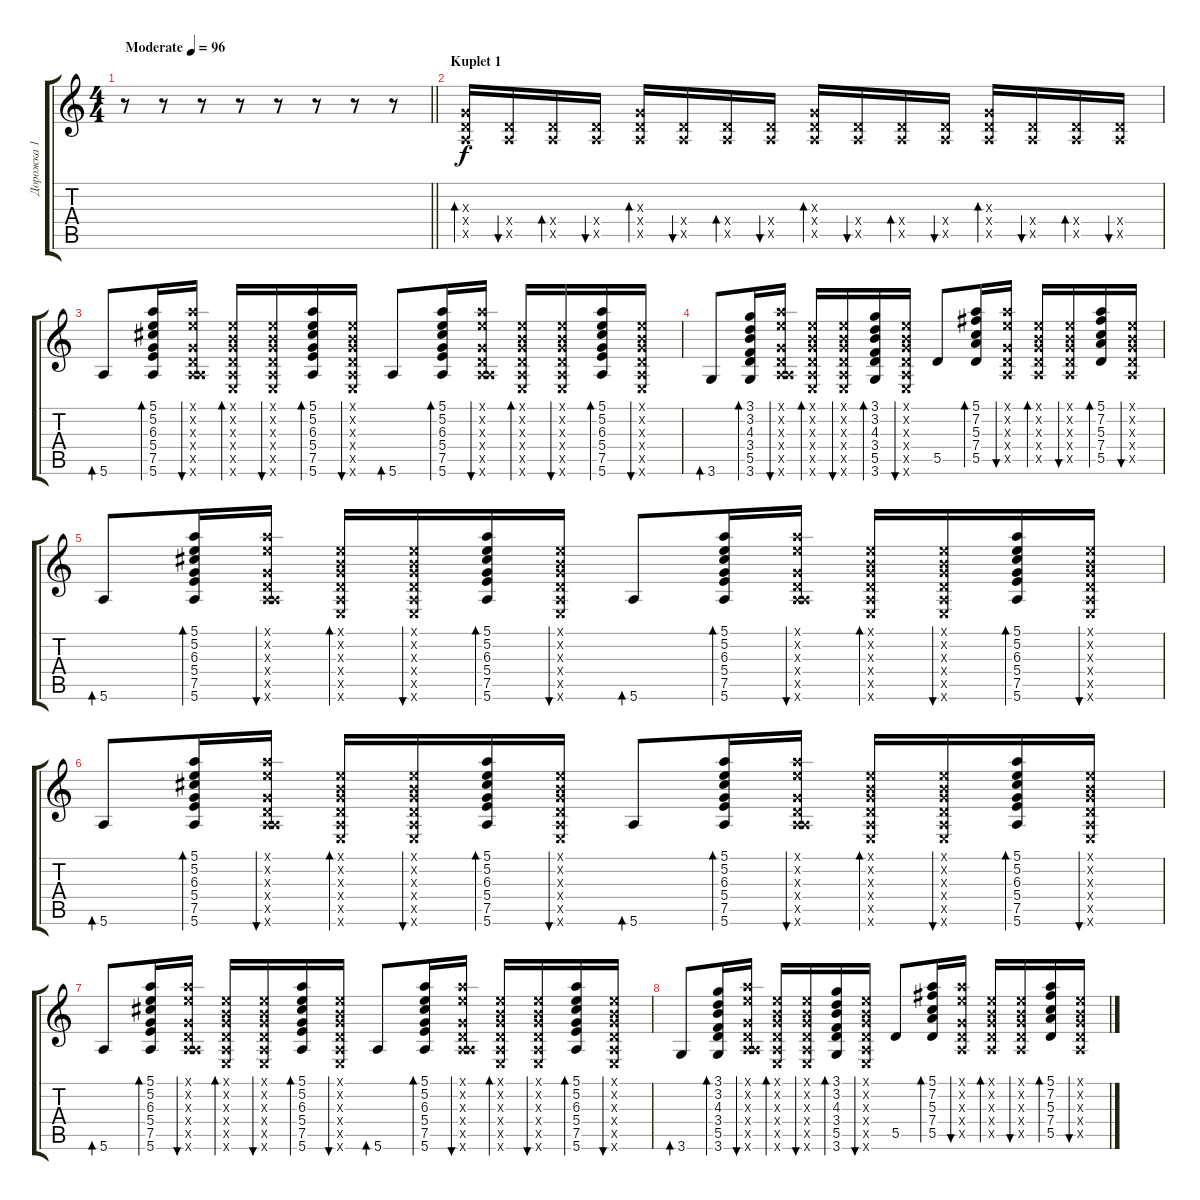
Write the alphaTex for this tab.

\track ("Дорожка 1" "Дорожка 1") {instrument acousticguitarsteel}
\staff {score tabs}
\tuning (E4 B3 G3 D3 A2 E2) {hide}
\ts (4 4)
\tempo (96 "Moderate")
\clef g2
\barLineRight lightlight
\ks c
r.8{dy f instrument acousticguitarsteel} r.8 r.8 r.8 r.8 r.8 r.8 r.8 |
\section ("" "Kuplet 1")
(0.3{x} 0.4{x} 0.5{x}).16{bd 60} (0.4{x} 0.5{x}).16{bu 60} (0.4{x} 0.5{x}).16{bd 60} (0.4{x} 0.5{x}).16{bu 60} (0.3{x} 0.4{x} 0.5{x}).16{bd 60} (0.4{x} 0.5{x}).16{bu 60} (0.4{x} 0.5{x}).16{bd 60} (0.4{x} 0.5{x}).16{bu 60} (0.3{x} 0.4{x} 0.5{x}).16{bd 60} (0.4{x} 0.5{x}).16{bu 60} (0.4{x} 0.5{x}).16{bd 60} (0.4{x} 0.5{x}).16{bu 60} (0.3{x} 0.4{x} 0.5{x}).16{bd 60} (0.4{x} 0.5{x}).16{bu 60} (0.4{x} 0.5{x}).16{bd 60} (0.4{x} 0.5{x}).16{bu 60} |
5.6.8{bd 30} (5.1 5.2 6.3 5.4 7.5 5.6).16{bd 30} (5.1{x} 5.2{x} 0.3{x} 0.4{x} 0.5{x} 5.6{x}).16{bu 30} (0.1{x} 0.2{x} 0.3{x} 0.4{x} 0.5{x} 0.6{x}).16{bd 30} (0.1{x} 0.2{x} 0.3{x} 0.4{x} 0.5{x} 0.6{x}).16{bu 30} (5.1 5.2 6.3 5.4 7.5 5.6).16{bd 30} (0.1{x} 0.2{x} 0.3{x} 0.4{x} 0.5{x} 0.6{x}).16{bu 30} 5.6.8{bd 30} (5.1 5.2 6.3 5.4 7.5 5.6).16{bd 30} (5.1{x} 5.2{x} 0.3{x} 0.4{x} 0.5{x} 5.6{x}).16{bu 30} (0.1{x} 0.2{x} 0.3{x} 0.4{x} 0.5{x} 0.6{x}).16{bd 30} (0.1{x} 0.2{x} 0.3{x} 0.4{x} 0.5{x} 0.6{x}).16{bu 30} (5.1 5.2 6.3 5.4 7.5 5.6).16{bd 30} (0.1{x} 0.2{x} 0.3{x} 0.4{x} 0.5{x} 0.6{x}).16{bu 30} |
3.6.8{bd 30} (3.1 3.2 4.3 3.4 5.5 3.6).16{bd 30} (5.1{x} 5.2{x} 0.3{x} 0.4{x} 0.5{x} 5.6{x}).16{bu 30} (0.1{x} 0.2{x} 0.3{x} 0.4{x} 0.5{x} 0.6{x}).16{bd 30} (0.1{x} 0.2{x} 0.3{x} 0.4{x} 0.5{x} 0.6{x}).16{bu 30} (3.1 3.2 4.3 3.4 5.5 3.6).16{bd 30} (0.1{x} 0.2{x} 0.3{x} 0.4{x} 0.5{x} 0.6{x}).16{bu 30} 5.5.8 (5.1 7.2 5.3 7.4 5.5).16{bd 30} (5.1{x} 5.2{x} 0.3{x} 0.4{x} 0.5{x}).16{bu 30} (0.1{x} 0.2{x} 0.3{x} 0.4{x} 0.5{x}).16{bd 30} (0.1{x} 0.2{x} 0.3{x} 0.4{x} 0.5{x}).16{bu 30} (5.1 7.2 5.3 7.4 5.5).16{bd 30} (0.1{x} 0.2{x} 0.3{x} 0.4{x} 0.5{x}).16{bu 30} |
5.6.8{bd 30} (5.1 5.2 6.3 5.4 7.5 5.6).16{bd 30} (5.1{x} 5.2{x} 0.3{x} 0.4{x} 0.5{x} 5.6{x}).16{bu 30} (0.1{x} 0.2{x} 0.3{x} 0.4{x} 0.5{x} 0.6{x}).16{bd 30} (0.1{x} 0.2{x} 0.3{x} 0.4{x} 0.5{x} 0.6{x}).16{bu 30} (5.1 5.2 6.3 5.4 7.5 5.6).16{bd 30} (0.1{x} 0.2{x} 0.3{x} 0.4{x} 0.5{x} 0.6{x}).16{bu 30} 5.6.8{bd 30} (5.1 5.2 6.3 5.4 7.5 5.6).16{bd 30} (5.1{x} 5.2{x} 0.3{x} 0.4{x} 0.5{x} 5.6{x}).16{bu 30} (0.1{x} 0.2{x} 0.3{x} 0.4{x} 0.5{x} 0.6{x}).16{bd 30} (0.1{x} 0.2{x} 0.3{x} 0.4{x} 0.5{x} 0.6{x}).16{bu 30} (5.1 5.2 6.3 5.4 7.5 5.6).16{bd 30} (0.1{x} 0.2{x} 0.3{x} 0.4{x} 0.5{x} 0.6{x}).16{bu 30} |
5.6.8{bd 30} (5.1 5.2 6.3 5.4 7.5 5.6).16{bd 30} (5.1{x} 5.2{x} 0.3{x} 0.4{x} 0.5{x} 5.6{x}).16{bu 30} (0.1{x} 0.2{x} 0.3{x} 0.4{x} 0.5{x} 0.6{x}).16{bd 30} (0.1{x} 0.2{x} 0.3{x} 0.4{x} 0.5{x} 0.6{x}).16{bu 30} (5.1 5.2 6.3 5.4 7.5 5.6).16{bd 30} (0.1{x} 0.2{x} 0.3{x} 0.4{x} 0.5{x} 0.6{x}).16{bu 30} 5.6.8{bd 30} (5.1 5.2 6.3 5.4 7.5 5.6).16{bd 30} (5.1{x} 5.2{x} 0.3{x} 0.4{x} 0.5{x} 5.6{x}).16{bu 30} (0.1{x} 0.2{x} 0.3{x} 0.4{x} 0.5{x} 0.6{x}).16{bd 30} (0.1{x} 0.2{x} 0.3{x} 0.4{x} 0.5{x} 0.6{x}).16{bu 30} (5.1 5.2 6.3 5.4 7.5 5.6).16{bd 30} (0.1{x} 0.2{x} 0.3{x} 0.4{x} 0.5{x} 0.6{x}).16{bu 30} |
5.6.8{bd 30} (5.1 5.2 6.3 5.4 7.5 5.6).16{bd 30} (5.1{x} 5.2{x} 0.3{x} 0.4{x} 0.5{x} 5.6{x}).16{bu 30} (0.1{x} 0.2{x} 0.3{x} 0.4{x} 0.5{x} 0.6{x}).16{bd 30} (0.1{x} 0.2{x} 0.3{x} 0.4{x} 0.5{x} 0.6{x}).16{bu 30} (5.1 5.2 6.3 5.4 7.5 5.6).16{bd 30} (0.1{x} 0.2{x} 0.3{x} 0.4{x} 0.5{x} 0.6{x}).16{bu 30} 5.6.8{bd 30} (5.1 5.2 6.3 5.4 7.5 5.6).16{bd 30} (5.1{x} 5.2{x} 0.3{x} 0.4{x} 0.5{x} 5.6{x}).16{bu 30} (0.1{x} 0.2{x} 0.3{x} 0.4{x} 0.5{x} 0.6{x}).16{bd 30} (0.1{x} 0.2{x} 0.3{x} 0.4{x} 0.5{x} 0.6{x}).16{bu 30} (5.1 5.2 6.3 5.4 7.5 5.6).16{bd 30} (0.1{x} 0.2{x} 0.3{x} 0.4{x} 0.5{x} 0.6{x}).16{bu 30} |
3.6.8{bd 30} (3.1 3.2 4.3 3.4 5.5 3.6).16{bd 30} (5.1{x} 5.2{x} 0.3{x} 0.4{x} 0.5{x} 5.6{x}).16{bu 30} (0.1{x} 0.2{x} 0.3{x} 0.4{x} 0.5{x} 0.6{x}).16{bd 30} (0.1{x} 0.2{x} 0.3{x} 0.4{x} 0.5{x} 0.6{x}).16{bu 30} (3.1 3.2 4.3 3.4 5.5 3.6).16{bd 30} (0.1{x} 0.2{x} 0.3{x} 0.4{x} 0.5{x} 0.6{x}).16{bu 30} 5.5.8 (5.1 7.2 5.3 7.4 5.5).16{bd 30} (5.1{x} 5.2{x} 0.3{x} 0.4{x} 0.5{x}).16{bu 30} (0.1{x} 0.2{x} 0.3{x} 0.4{x} 0.5{x}).16{bd 30} (0.1{x} 0.2{x} 0.3{x} 0.4{x} 0.5{x}).16{bu 30} (5.1 7.2 5.3 7.4 5.5).16{bd 30} (0.1{x} 0.2{x} 0.3{x} 0.4{x} 0.5{x}).16{bu 30}
